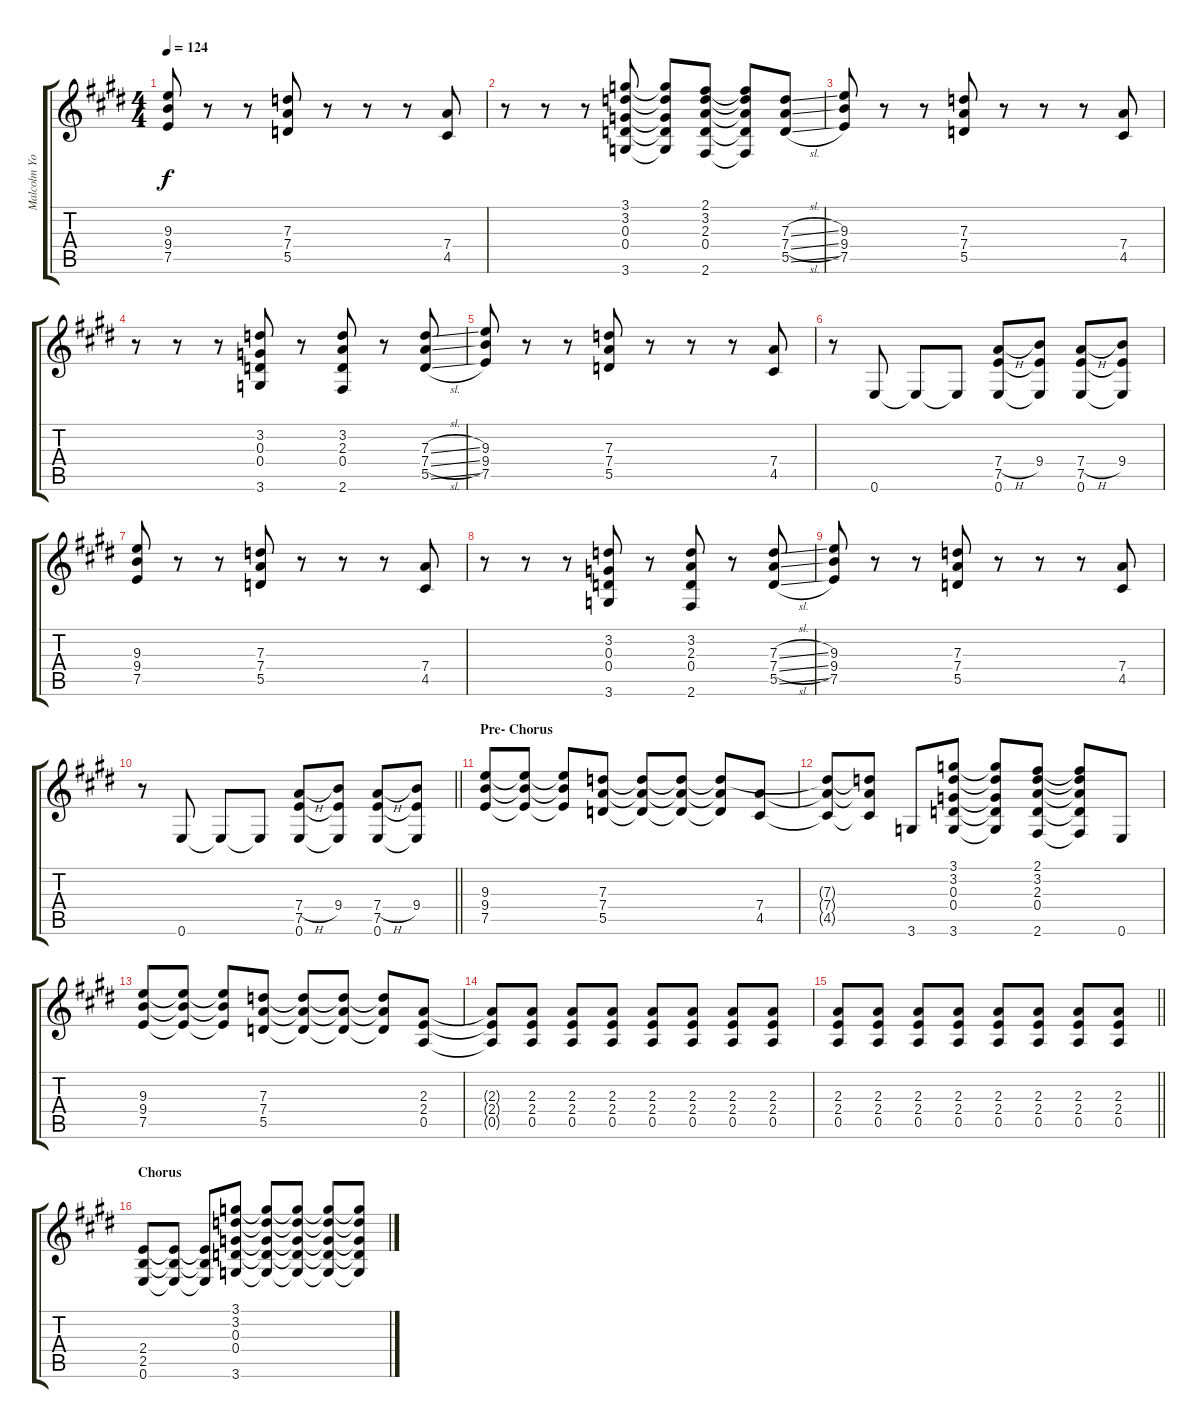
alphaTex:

\track ("Malcolm Young (Rhythm Guitar)" "Malcolm Yo") {instrument overdrivenguitar}
\staff {score tabs}
\tuning (E4 B3 G3 D3 A2 E2) {hide}
\ts (4 4)
\tempo 124
\clef g2
\ks e
(9.3 9.4 7.5).8{dy f} r.8 r.8 (7.3 7.4 5.5).8 r.8 r.8 r.8 (7.4 4.5).8 |
r.8 r.8 r.8 (3.1 3.2 0.3 0.4 3.6).8 (3.1{t} 3.2{t} 0.3{t} 0.4{t} 3.6{t}).8 (2.1 3.2 2.3 0.4 2.6).8 (2.1{t} 3.2{t} 2.3{t} 0.4{t} 2.6{t}).8 (7.3{sl} 7.4{sl} 5.5{sl}).8 |
(9.3 9.4 7.5).8 r.8 r.8 (7.3 7.4 5.5).8 r.8 r.8 r.8 (7.4 4.5).8 |
r.8 r.8 r.8 (3.2 0.3 0.4 3.6).8 r.8 (3.2 2.3 0.4 2.6).8 r.8 (7.3{sl} 7.4{sl} 5.5{sl}).8 |
(9.3 9.4 7.5).8 r.8 r.8 (7.3 7.4 5.5).8 r.8 r.8 r.8 (7.4 4.5).8 |
r.8 0.6.8 0.6{t}.8 0.6{t}.8 (7.4{h} 7.5 0.6).8 (9.4 7.5{t} 0.6{t}).8 (7.4{h} 7.5 0.6).8 (9.4 7.5{t} 0.6{t}).8 |
(9.3 9.4 7.5).8 r.8 r.8 (7.3 7.4 5.5).8 r.8 r.8 r.8 (7.4 4.5).8 |
r.8 r.8 r.8 (3.2 0.3 0.4 3.6).8 r.8 (3.2 2.3 0.4 2.6).8 r.8 (7.3{sl} 7.4{sl} 5.5{sl}).8 |
(9.3 9.4 7.5).8 r.8 r.8 (7.3 7.4 5.5).8 r.8 r.8 r.8 (7.4 4.5).8 |
\barLineRight lightlight
r.8 0.6.8 0.6{t}.8 0.6{t}.8 (7.4{h} 7.5 0.6).8 (9.4 7.5{t} 0.6{t}).8 (7.4{h} 7.5 0.6).8 (9.4 7.5{t} 0.6{t}).8 |
\section ("" "Pre- Chorus")
(9.3 9.4 7.5).8 (9.3{t} 9.4{t} 7.5{t}).8 (9.3{t} 9.4{t} 7.5{t}).8 (7.3 7.4 5.5).8 (7.3{t} 7.4{t} 5.5{t}).8 (7.3{t} 7.4{t} 5.5{t}).8 (7.3{t} 7.4{t} 5.5{t}).8 (7.4 4.5).8 |
(7.3{t} 7.4{t} 4.5{t}).8 (7.3{t} 7.4{t} 4.5{t}).8 3.6.8 (3.1 3.2 0.3 0.4 3.6).8 (3.1{t} 3.2{t} 0.3{t} 0.4{t} 3.6{t}).8 (2.1 3.2 2.3 0.4 2.6).8 (2.1{t} 3.2{t} 2.3{t} 0.4{t} 2.6{t}).8 0.6.8 |
(9.3 9.4 7.5).8 (9.3{t} 9.4{t} 7.5{t}).8 (9.3{t} 9.4{t} 7.5{t}).8 (7.3 7.4 5.5).8 (7.3{t} 7.4{t} 5.5{t}).8 (7.3{t} 7.4{t} 5.5{t}).8 (7.3{t} 7.4{t} 5.5{t}).8 (2.3 2.4 0.5).8 |
(2.3{t} 2.4{t} 0.5{t}).8 (2.3 2.4 0.5).8 (2.3 2.4 0.5).8 (2.3 2.4 0.5).8 (2.3 2.4 0.5).8 (2.3 2.4 0.5).8 (2.3 2.4 0.5).8 (2.3 2.4 0.5).8 |
\barLineRight lightlight
(2.3 2.4 0.5).8 (2.3 2.4 0.5).8 (2.3 2.4 0.5).8 (2.3 2.4 0.5).8 (2.3 2.4 0.5).8 (2.3 2.4 0.5).8 (2.3 2.4 0.5).8 (2.3 2.4 0.5).8 |
\section ("" "Chorus")
(2.4 2.5 0.6).8 (2.4{t} 2.5{t} 0.6{t}).8 (2.4{t} 2.5{t} 0.6{t}).8 (3.1 3.2 0.3 0.4 3.6).8 (3.1{t} 3.2{t} 0.3{t} 0.4{t} 3.6{t}).8 (3.1{t} 3.2{t} 0.3{t} 0.4{t} 3.6{t}).8 (3.1{t} 3.2{t} 0.3{t} 0.4{t} 3.6{t}).8 (3.1{t} 3.2{t} 0.3{t} 0.4{t} 3.6{t}).8
